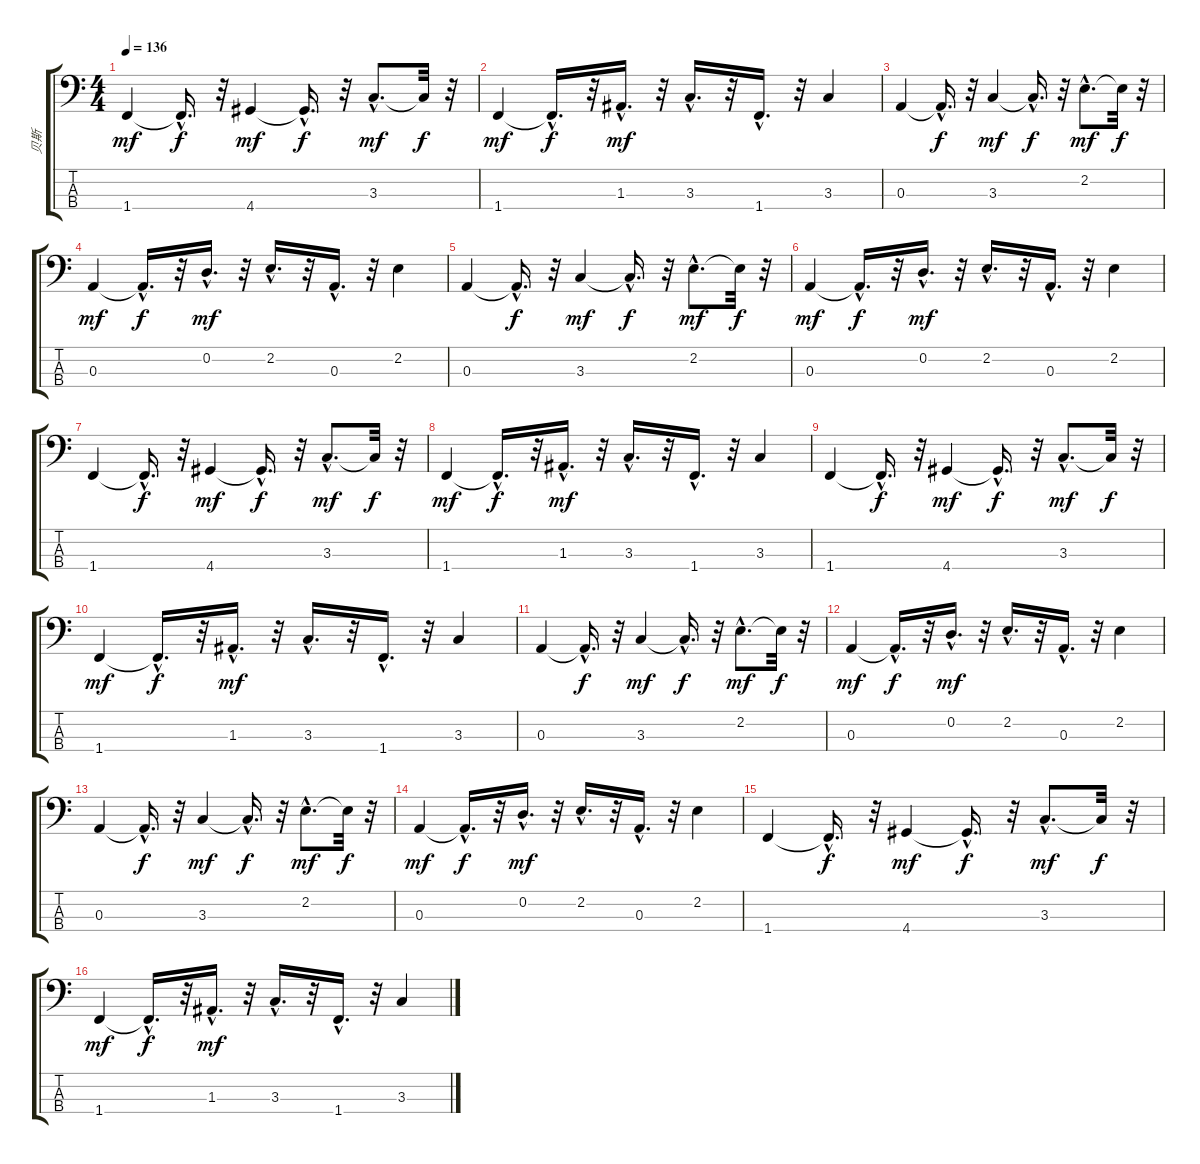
\track ("贝斯" "贝斯") {instrument electricbasspick}
\staff {score tabs}
\tuning (G2 D2 A1 E1) {hide}
\ts (4 4)
\tempo 136
\clef f4
\ks c
1.4.4{dy mf} 1.4{hac t}.16{d dy f} r.32 4.4.4{dy mf} 4.4{hac t}.16{d dy f} r.32 3.3{hac}.8{d dy mf} 3.3{t}.32{dy f} r.32 |
1.4.4{dy mf} 1.4{hac t}.16{d dy f} r.32 1.3{hac}.16{d dy mf} r.32 3.3{hac}.16{d} r.32 1.4{hac}.16{d} r.32 3.3.4 |
0.3.4 0.3{hac t}.16{d dy f} r.32 3.3.4{dy mf} 3.3{hac t}.16{d dy f} r.32 2.2{hac}.8{d dy mf} 2.2{t}.32{dy f} r.32 |
0.3.4{dy mf} 0.3{hac t}.16{d dy f} r.32 0.2{hac}.16{d dy mf} r.32 2.2{hac}.16{d} r.32 0.3{hac}.16{d} r.32 2.2.4 |
0.3.4 0.3{hac t}.16{d dy f} r.32 3.3.4{dy mf} 3.3{hac t}.16{d dy f} r.32 2.2{hac}.8{d dy mf} 2.2{t}.32{dy f} r.32 |
0.3.4{dy mf} 0.3{hac t}.16{d dy f} r.32 0.2{hac}.16{d dy mf} r.32 2.2{hac}.16{d} r.32 0.3{hac}.16{d} r.32 2.2.4 |
1.4.4 1.4{hac t}.16{d dy f} r.32 4.4.4{dy mf} 4.4{hac t}.16{d dy f} r.32 3.3{hac}.8{d dy mf} 3.3{t}.32{dy f} r.32 |
1.4.4{dy mf} 1.4{hac t}.16{d dy f} r.32 1.3{hac}.16{d dy mf} r.32 3.3{hac}.16{d} r.32 1.4{hac}.16{d} r.32 3.3.4 |
1.4.4 1.4{hac t}.16{d dy f} r.32 4.4.4{dy mf} 4.4{hac t}.16{d dy f} r.32 3.3{hac}.8{d dy mf} 3.3{t}.32{dy f} r.32 |
1.4.4{dy mf} 1.4{hac t}.16{d dy f} r.32 1.3{hac}.16{d dy mf} r.32 3.3{hac}.16{d} r.32 1.4{hac}.16{d} r.32 3.3.4 |
0.3.4 0.3{hac t}.16{d dy f} r.32 3.3.4{dy mf} 3.3{hac t}.16{d dy f} r.32 2.2{hac}.8{d dy mf} 2.2{t}.32{dy f} r.32 |
0.3.4{dy mf} 0.3{hac t}.16{d dy f} r.32 0.2{hac}.16{d dy mf} r.32 2.2{hac}.16{d} r.32 0.3{hac}.16{d} r.32 2.2.4 |
0.3.4 0.3{hac t}.16{d dy f} r.32 3.3.4{dy mf} 3.3{hac t}.16{d dy f} r.32 2.2{hac}.8{d dy mf} 2.2{t}.32{dy f} r.32 |
0.3.4{dy mf} 0.3{hac t}.16{d dy f} r.32 0.2{hac}.16{d dy mf} r.32 2.2{hac}.16{d} r.32 0.3{hac}.16{d} r.32 2.2.4 |
1.4.4 1.4{hac t}.16{d dy f} r.32 4.4.4{dy mf} 4.4{hac t}.16{d dy f} r.32 3.3{hac}.8{d dy mf} 3.3{t}.32{dy f} r.32 |
1.4.4{dy mf} 1.4{hac t}.16{d dy f} r.32 1.3{hac}.16{d dy mf} r.32 3.3{hac}.16{d} r.32 1.4{hac}.16{d} r.32 3.3.4
